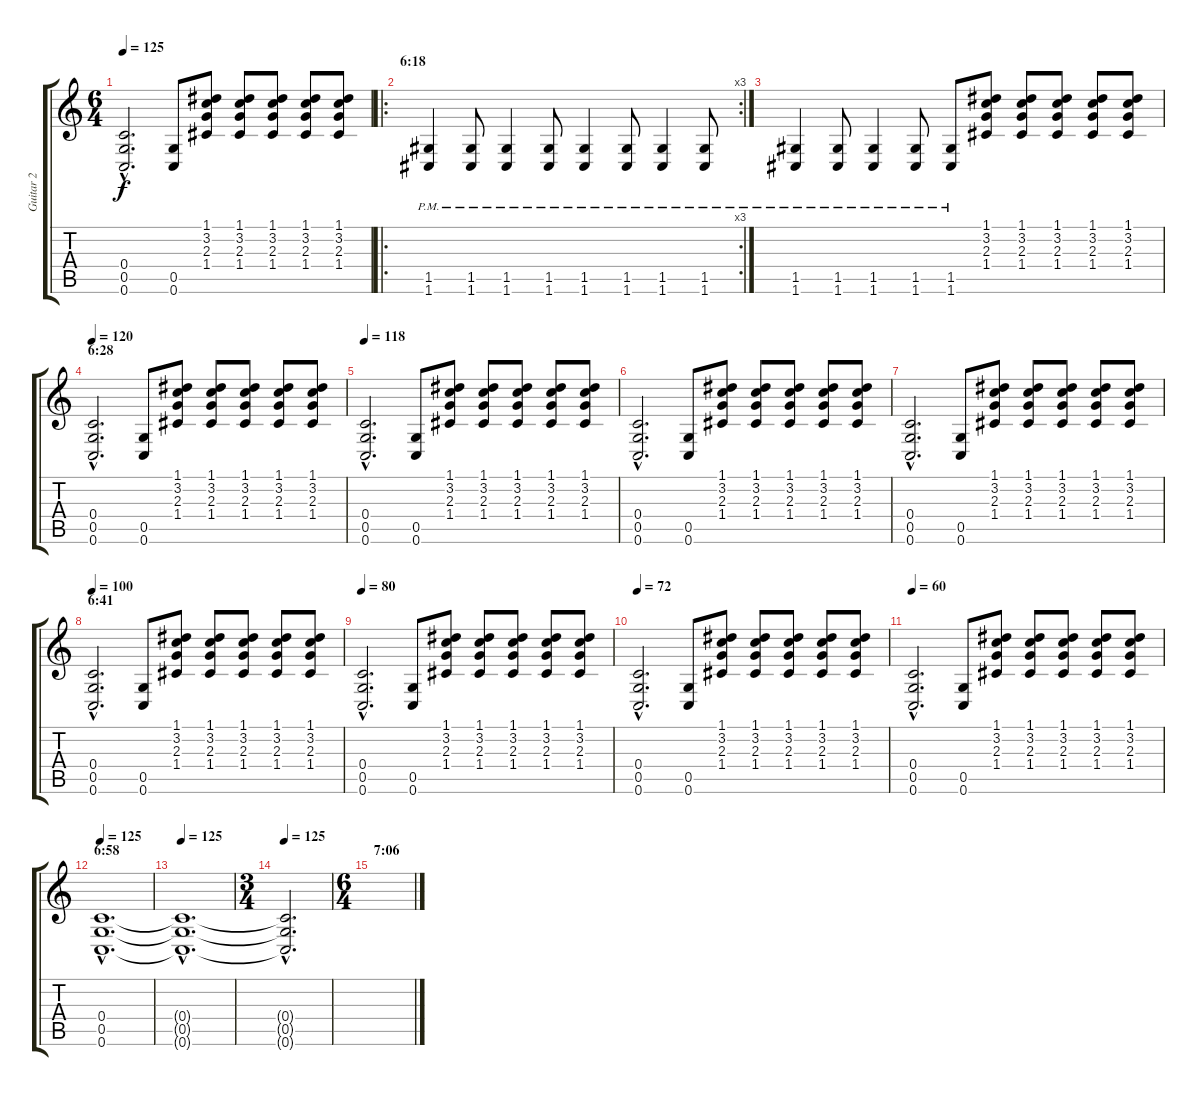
\track ("Guitar 2" "Guitar 2") {instrument distortionguitar}
\staff {score tabs}
\tuning (D4 A3 F3 C3 G2 C2) {hide}
\ts (6 4)
\tempo 125
\clef g2
\ks c
(0.4{hac t} 0.5{hac t} 0.6{hac t}).2{d dy f} (0.5 0.6).8 (1.1 3.2 2.3 1.4).8 (1.1 3.2 2.3 1.4).8 (1.1 3.2 2.3 1.4).8 (1.1 3.2 2.3 1.4).8 (1.1 3.2 2.3 1.4).8 |
\ro
\rc 3
\section ("" "6:18")
(1.5{pm} 1.6{pm}).4 (1.5{pm} 1.6{pm}).8 (1.5{pm} 1.6{pm}).4 (1.5{pm} 1.6{pm}).8 (1.5{pm} 1.6{pm}).4 (1.5{pm} 1.6{pm}).8 (1.5{pm} 1.6{pm}).4 (1.5{pm} 1.6{pm}).8 |
(1.5{pm} 1.6{pm}).4 (1.5{pm} 1.6{pm}).8 (1.5{pm} 1.6{pm}).4 (1.5{pm} 1.6{pm}).8 (1.5{pm} 1.6{pm}).8 (1.1 3.2 2.3 1.4).8 (1.1 3.2 2.3 1.4).8 (1.1 3.2 2.3 1.4).8 (1.1 3.2 2.3 1.4).8 (1.1 3.2 2.3 1.4).8 |
\section ("" "6:28")
\tempo 120
(0.4{hac} 0.5{hac} 0.6{hac}).2{d} (0.5 0.6).8 (1.1 3.2 2.3 1.4).8 (1.1 3.2 2.3 1.4).8 (1.1 3.2 2.3 1.4).8 (1.1 3.2 2.3 1.4).8 (1.1 3.2 2.3 1.4).8 |
\tempo 118
(0.4{hac} 0.5{hac} 0.6{hac}).2{d} (0.5 0.6).8 (1.1 3.2 2.3 1.4).8 (1.1 3.2 2.3 1.4).8 (1.1 3.2 2.3 1.4).8 (1.1 3.2 2.3 1.4).8 (1.1 3.2 2.3 1.4).8 |
(0.4{hac} 0.5{hac} 0.6{hac}).2{d} (0.5 0.6).8 (1.1 3.2 2.3 1.4).8 (1.1 3.2 2.3 1.4).8 (1.1 3.2 2.3 1.4).8 (1.1 3.2 2.3 1.4).8 (1.1 3.2 2.3 1.4).8 |
(0.4{hac} 0.5{hac} 0.6{hac}).2{d} (0.5 0.6).8 (1.1 3.2 2.3 1.4).8 (1.1 3.2 2.3 1.4).8 (1.1 3.2 2.3 1.4).8 (1.1 3.2 2.3 1.4).8 (1.1 3.2 2.3 1.4).8 |
\section ("" "6:41")
\tempo 100
(0.4{hac} 0.5{hac} 0.6{hac}).2{d} (0.5 0.6).8 (1.1 3.2 2.3 1.4).8 (1.1 3.2 2.3 1.4).8 (1.1 3.2 2.3 1.4).8 (1.1 3.2 2.3 1.4).8 (1.1 3.2 2.3 1.4).8 |
\tempo 80
(0.4{hac} 0.5{hac} 0.6{hac}).2{d} (0.5 0.6).8 (1.1 3.2 2.3 1.4).8 (1.1 3.2 2.3 1.4).8 (1.1 3.2 2.3 1.4).8 (1.1 3.2 2.3 1.4).8 (1.1 3.2 2.3 1.4).8 |
\tempo 79
\tempo 72
(0.4{hac} 0.5{hac} 0.6{hac}).2{d} (0.5 0.6).8 (1.1 3.2 2.3 1.4).8 (1.1 3.2 2.3 1.4).8 (1.1 3.2 2.3 1.4).8 (1.1 3.2 2.3 1.4).8 (1.1 3.2 2.3 1.4).8 |
\tempo 60
(0.4{hac} 0.5{hac} 0.6{hac}).2{d} (0.5 0.6).8 (1.1 3.2 2.3 1.4).8 (1.1 3.2 2.3 1.4).8 (1.1 3.2 2.3 1.4).8 (1.1 3.2 2.3 1.4).8 (1.1 3.2 2.3 1.4).8 |
\section ("" "6:58")
\tempo 125
(0.4{hac} 0.5{hac} 0.6{hac}).1{d} |
\tempo 125
(0.4{hac t} 0.5{hac t} 0.6{hac t}).1{d} |
\ts (3 4)
\tempo 125
(0.4{hac t} 0.5{hac t} 0.6{hac t}).2{d volume 0} |
\ts (6 4)
\section ("" "7:06")
